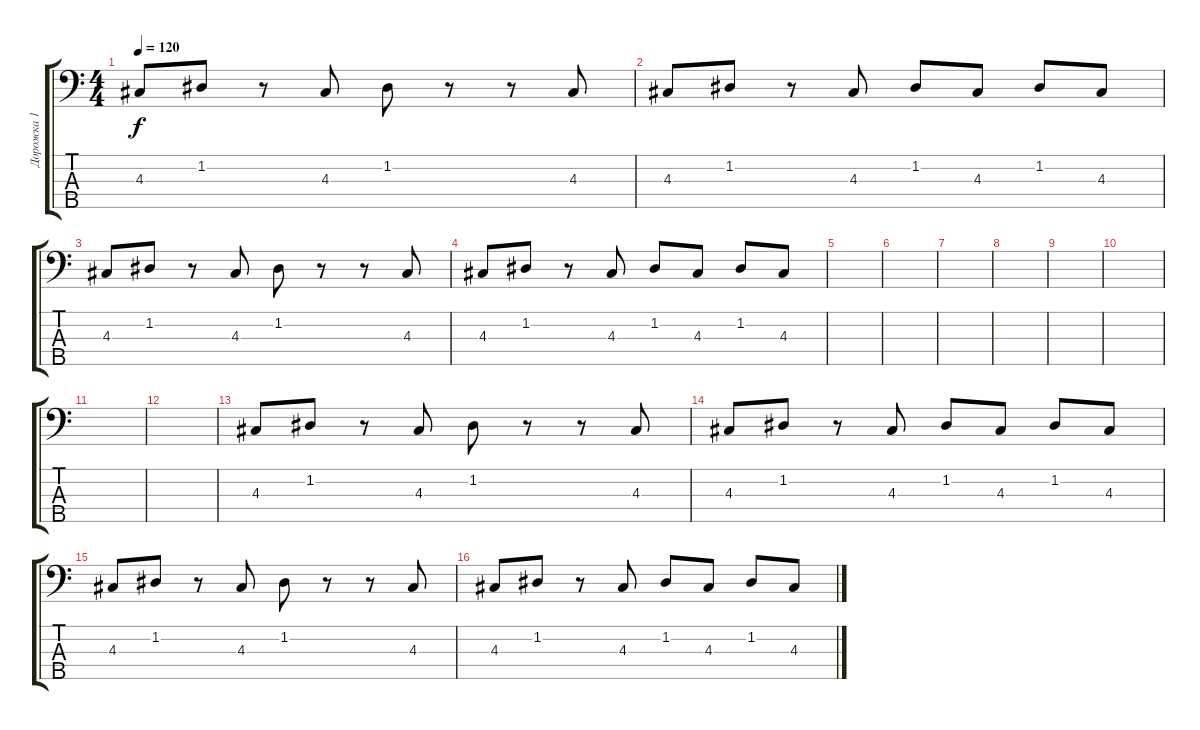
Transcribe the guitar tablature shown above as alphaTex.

\track ("Дорожка 1" "Дорожка 1") {instrument synthbass1}
\staff {score tabs}
\tuning (G2 D2 A1 E1 B0) {hide}
\ts (4 4)
\tempo 120
\clef f4
\ks c
4.3.8{dy f} 1.2.8 r.8 4.3.8 1.2.8 r.8 r.8 4.3.8 |
4.3.8 1.2.8 r.8 4.3.8 1.2.8 4.3.8 1.2.8 4.3.8 |
4.3.8 1.2.8 r.8 4.3.8 1.2.8 r.8 r.8 4.3.8 |
4.3.8 1.2.8 r.8 4.3.8 1.2.8 4.3.8 1.2.8 4.3.8 |
|
|
|
|
|
|
|
|
4.3.8 1.2.8 r.8 4.3.8 1.2.8 r.8 r.8 4.3.8 |
4.3.8 1.2.8 r.8 4.3.8 1.2.8 4.3.8 1.2.8 4.3.8 |
4.3.8 1.2.8 r.8 4.3.8 1.2.8 r.8 r.8 4.3.8 |
4.3.8 1.2.8 r.8 4.3.8 1.2.8 4.3.8 1.2.8 4.3.8
